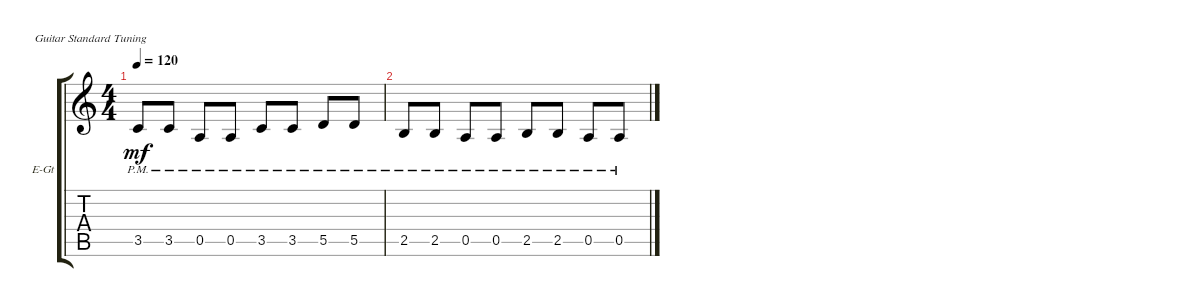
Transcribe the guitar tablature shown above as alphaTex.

\defaultSystemsLayout 4
\bracketExtendMode groupsimilarinstruments
\firstSystemTrackNameOrientation horizontal
\otherSystemsTrackNameOrientation horizontal
\track ("Г. Каспарян" "E-Gt") {instrument electricguitarclean}
\staff {score tabs}
\tuning (E4 B3 G3 D3 A2 E2)
\ts (4 4)
\tempo 120
\clef g2
\ks c
3.5{pm}.8{dy mf} 3.5{pm}.8 0.5{pm}.8 0.5{pm}.8 3.5{pm}.8 3.5{pm}.8 5.5{pm}.8 5.5{pm}.8 |
2.5{pm}.8 2.5{pm}.8 0.5{pm}.8 0.5{pm}.8 2.5{pm}.8 2.5{pm}.8 0.5{pm}.8 0.5{pm}.8
